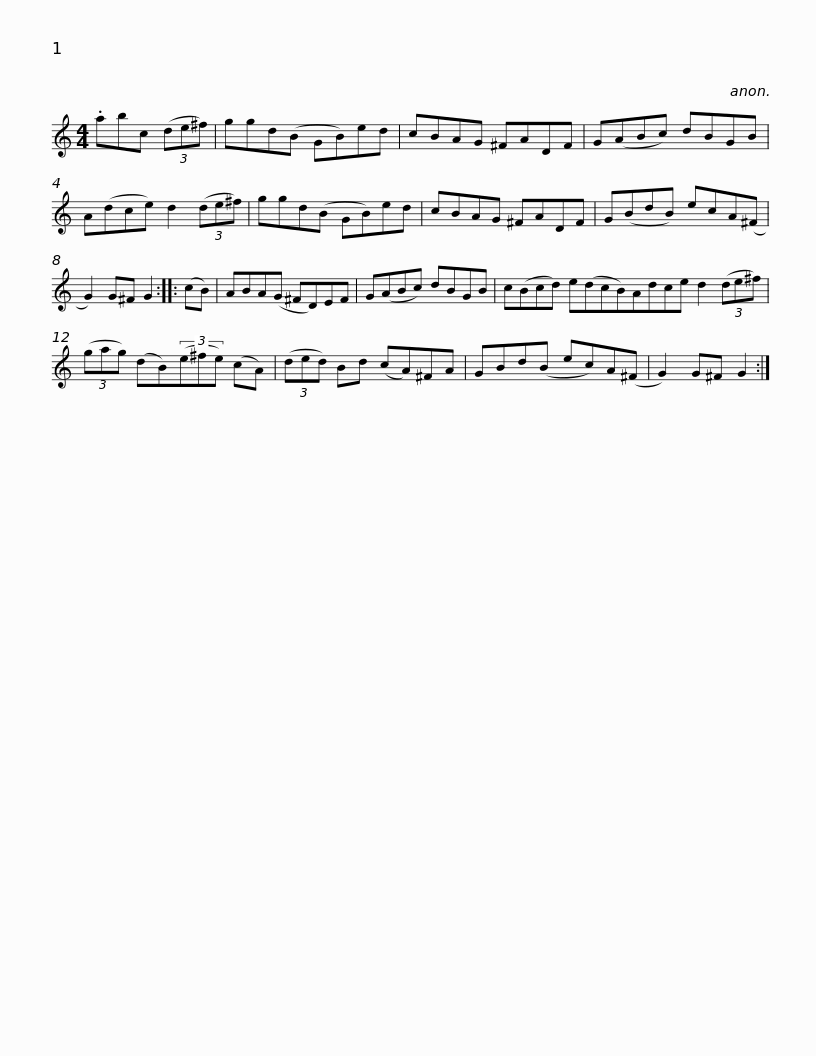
X:1
L:1/8
M:4/4
I:linebreak $
K:C
V:1 treble
V:1
 .abc (3(de^f) | ggd(B GB)ed | cBAG ^FADF | G(ABc) dBGB | A(dce) d2 (3(de^f) | %5
 ggd(B GB)ed |$ cBAG ^FADF | G(BdB) ecA(^F | G2) G^F G2 :: (cB) | %10
 ABA(G ^FD)EF | G(ABc) dBGB |$ c(Bcd) e(dcB)Adce d2 (3(de^f) | (3(gag) (dB)(3(e^fe) (cA) | (3(ded) Bd (cA)^FA | %15
 GBd(B ec)A(^F |$ G2) G^F G2 :| %17
